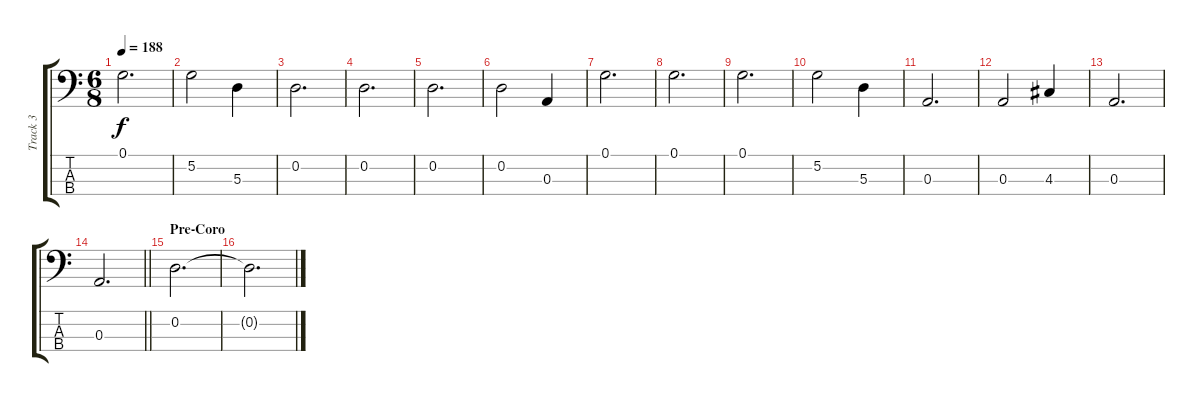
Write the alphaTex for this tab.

\track ("Track 3" "Track 3") {instrument fretlessbass}
\staff {score tabs}
\tuning (G2 D2 A1 E1) {hide}
\ts (6 8)
\tempo 188
\clef f4
\ks c
0.1.2{d dy f} |
5.2.2 5.3.4 |
0.2.2{d} |
0.2.2{d} |
0.2.2{d} |
0.2.2 0.3.4 |
0.1.2{d} |
0.1.2{d} |
0.1.2{d} |
5.2.2 5.3.4 |
0.3.2{d} |
0.3.2 4.3.4 |
0.3.2{d} |
\barLineRight lightlight
0.3.2{d} |
\section ("" "Pre-Coro")
0.2.2{d} |
0.2{t}.2{d}
